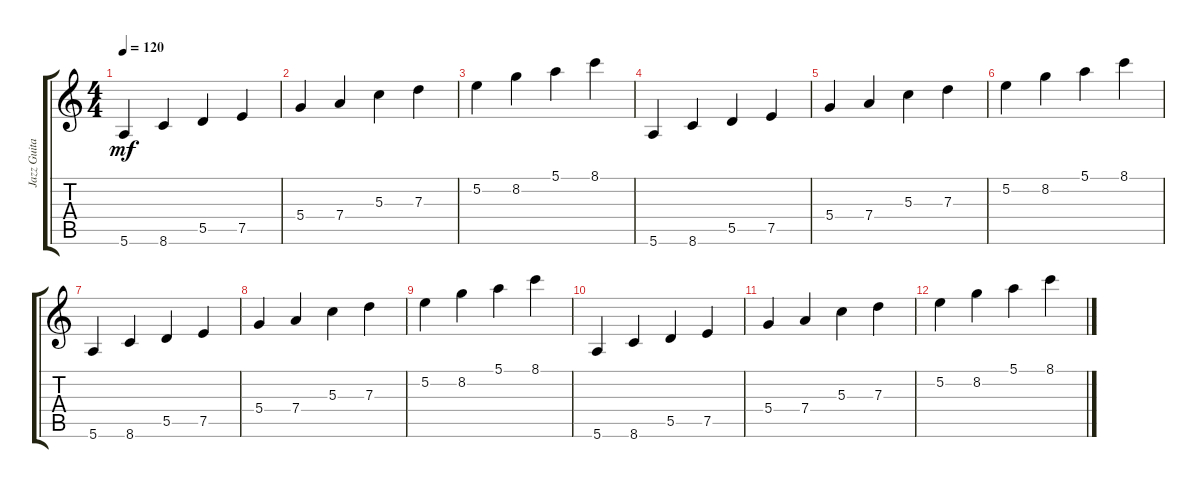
\track ("Jazz Guitar" "Jazz Guita") {instrument electricguitarjazz}
\staff {score tabs}
\tuning (E4 B3 G3 D3 A2 E2) {hide}
\ts (4 4)
\tempo 120
\clef g2
\ks c
5.6.4{dy mf instrument electricguitarjazz} 8.6.4 5.5.4 7.5.4 |
5.4.4 7.4.4 5.3.4 7.3.4 |
5.2.4 8.2.4 5.1.4 8.1.4 |
5.6.4 8.6.4 5.5.4 7.5.4 |
5.4.4 7.4.4 5.3.4 7.3.4 |
5.2.4 8.2.4 5.1.4 8.1.4 |
5.6.4 8.6.4 5.5.4 7.5.4 |
5.4.4 7.4.4 5.3.4 7.3.4 |
5.2.4 8.2.4 5.1.4 8.1.4 |
5.6.4 8.6.4 5.5.4 7.5.4 |
5.4.4 7.4.4 5.3.4 7.3.4 |
5.2.4 8.2.4 5.1.4 8.1.4
